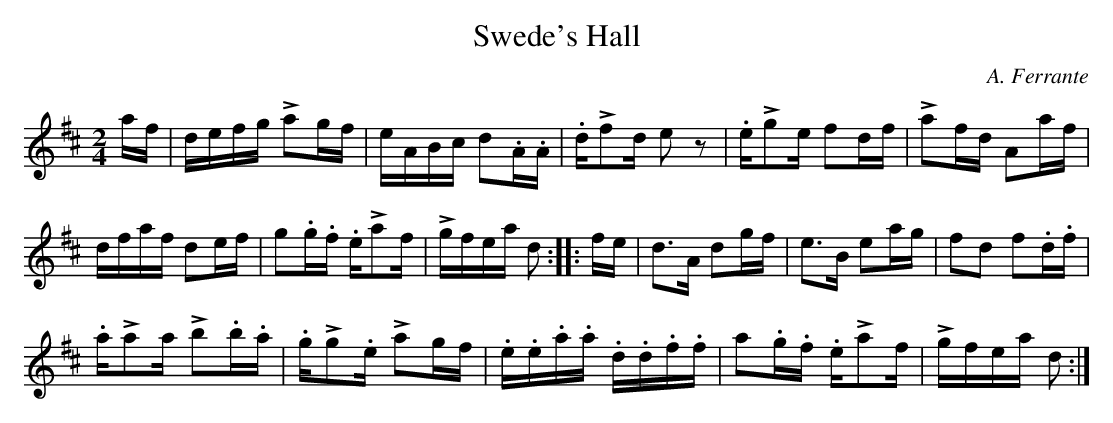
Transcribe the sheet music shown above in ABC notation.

X:1
T:Swede's Hall
C:A. Ferrante
M:2/4
L:1/16
K:D
af|defg La2gf|eABc d2.A.A|.dLf2d e2z2|.eLg2e f2df|La2fd A2af|
dfaf d2ef|g2.g.f .eLa2f|Lgfea d2::fe|d2>A2 d2gf|e2>B2 e2ag|f2d2 f2.d.f|
.aLa2a Lb2.b.a|.gLg2.e La2gf|.e.e.a.a .d.d.f.f|a2.g.f .eLa2f|Lgfea d2:|
